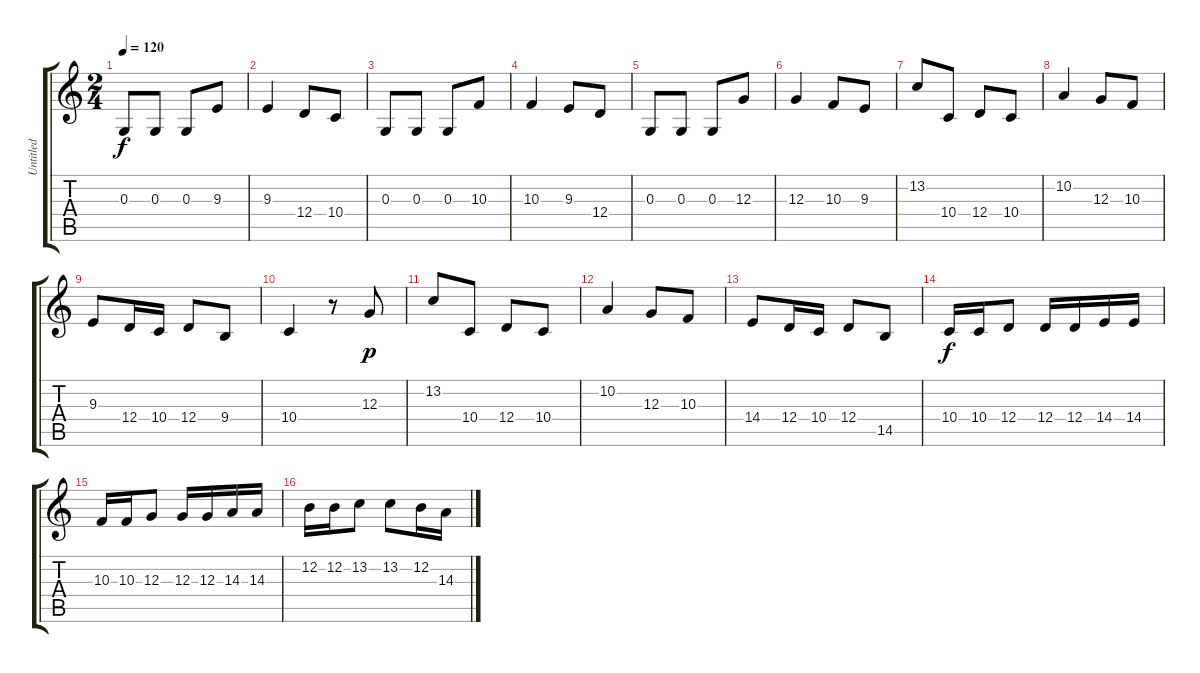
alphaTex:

\track ("Untitled" "Untitled") {instrument violin}
\staff {score tabs}
\tuning (E4 B3 G3 D3 A2 E2) {hide}
\ts (2 4)
\tempo 120
\clef g2
\ks c
0.3.8{dy f} 0.3.8 0.3.8 9.3.8 |
9.3.4 12.4.8 10.4.8 |
0.3.8 0.3.8 0.3.8 10.3.8 |
10.3.4 9.3.8 12.4.8 |
0.3.8 0.3.8 0.3.8 12.3.8 |
12.3.4 10.3.8 9.3.8 |
13.2.8 10.4.8 12.4.8 10.4.8 |
10.2.4 12.3.8 10.3.8 |
9.3.8 12.4.16 10.4.16 12.4.8 9.4.8 |
10.4.4 r.8 12.3.8{dy p} |
13.2.8 10.4.8 12.4.8 10.4.8 |
10.2.4 12.3.8 10.3.8 |
14.4.8 12.4.16 10.4.16 12.4.8 14.5.8 |
10.4.16{dy f} 10.4.16 12.4.8 12.4.16 12.4.16 14.4.16 14.4.16 |
10.3.16 10.3.16 12.3.8 12.3.16 12.3.16 14.3.16 14.3.16 |
12.2.16 12.2.16 13.2.8 13.2.8 12.2.16 14.3.16
